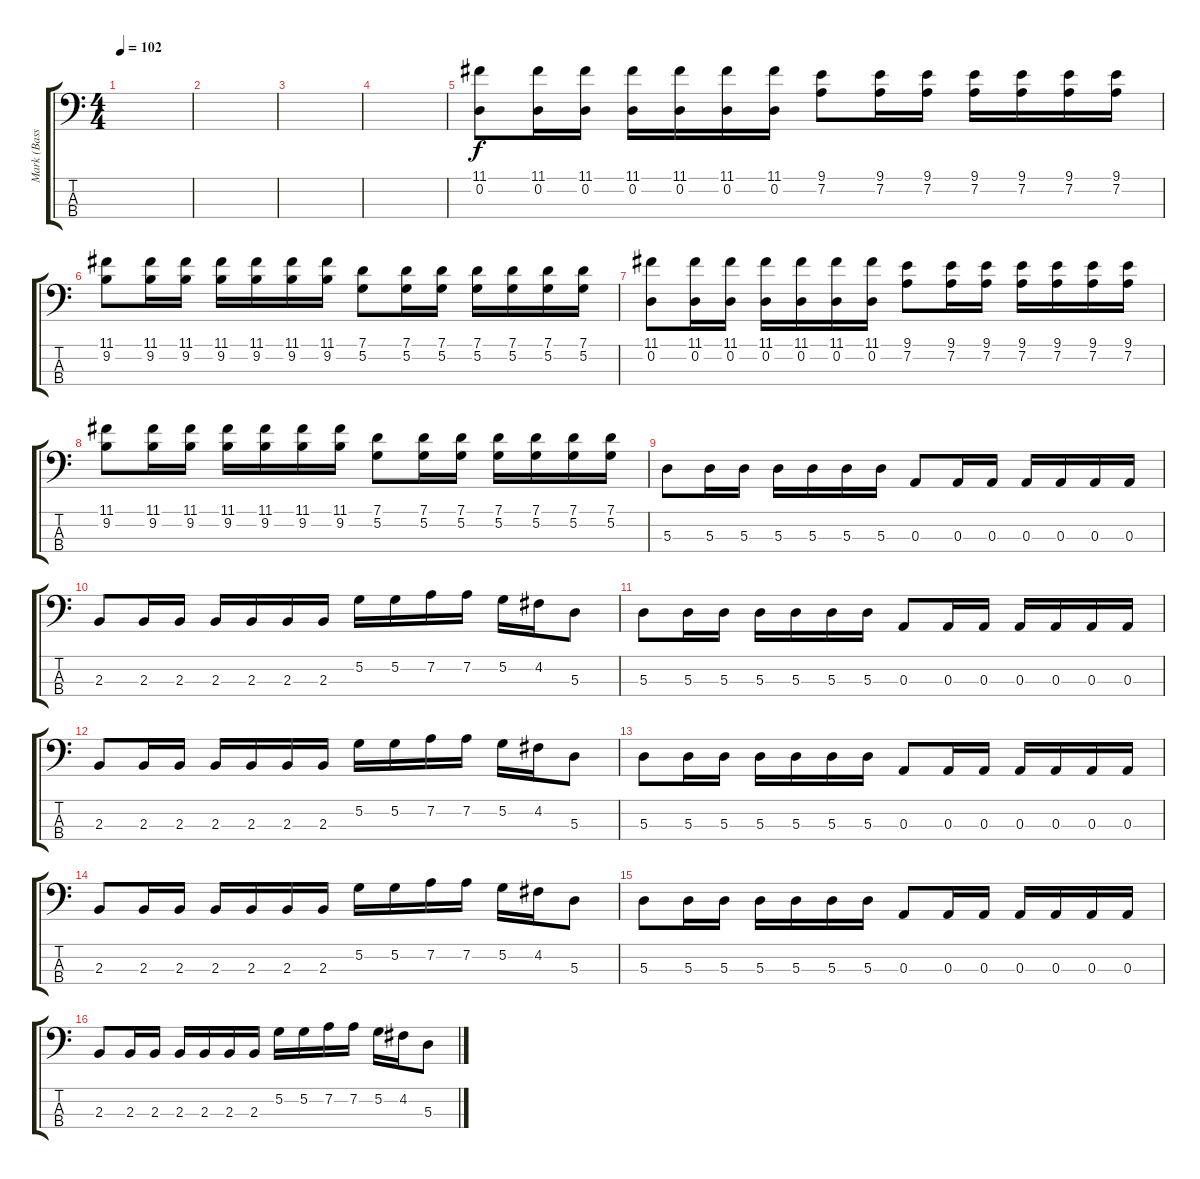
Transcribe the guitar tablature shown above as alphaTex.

\track ("Mark (Bass)" "Mark (Bass") {instrument electricbasspick}
\staff {score tabs}
\tuning (G2 D2 A1 E1) {hide}
\ts (4 4)
\tempo 102
\clef f4
\ks c
|
|
|
|
(11.1 0.2).8 (11.1 0.2).16 (11.1 0.2).16 (11.1 0.2).16 (11.1 0.2).16 (11.1 0.2).16 (11.1 0.2).16 (9.1 7.2).8 (9.1 7.2).16 (9.1 7.2).16 (9.1 7.2).16 (9.1 7.2).16 (9.1 7.2).16 (9.1 7.2).16 |
(11.1 9.2).8 (11.1 9.2).16 (11.1 9.2).16 (11.1 9.2).16 (11.1 9.2).16 (11.1 9.2).16 (11.1 9.2).16 (7.1 5.2).8 (7.1 5.2).16 (7.1 5.2).16 (7.1 5.2).16 (7.1 5.2).16 (7.1 5.2).16 (7.1 5.2).16 |
(11.1 0.2).8 (11.1 0.2).16 (11.1 0.2).16 (11.1 0.2).16 (11.1 0.2).16 (11.1 0.2).16 (11.1 0.2).16 (9.1 7.2).8 (9.1 7.2).16 (9.1 7.2).16 (9.1 7.2).16 (9.1 7.2).16 (9.1 7.2).16 (9.1 7.2).16 |
(11.1 9.2).8 (11.1 9.2).16 (11.1 9.2).16 (11.1 9.2).16 (11.1 9.2).16 (11.1 9.2).16 (11.1 9.2).16 (7.1 5.2).8 (7.1 5.2).16 (7.1 5.2).16 (7.1 5.2).16 (7.1 5.2).16 (7.1 5.2).16 (7.1 5.2).16 |
5.3.8 5.3.16 5.3.16 5.3.16 5.3.16 5.3.16 5.3.16 0.3.8 0.3.16 0.3.16 0.3.16 0.3.16 0.3.16 0.3.16 |
2.3.8 2.3.16 2.3.16 2.3.16 2.3.16 2.3.16 2.3.16 5.2.16 5.2.16 7.2.16 7.2.16 5.2.16 4.2.16 5.3.8 |
5.3.8 5.3.16 5.3.16 5.3.16 5.3.16 5.3.16 5.3.16 0.3.8 0.3.16 0.3.16 0.3.16 0.3.16 0.3.16 0.3.16 |
2.3.8 2.3.16 2.3.16 2.3.16 2.3.16 2.3.16 2.3.16 5.2.16 5.2.16 7.2.16 7.2.16 5.2.16 4.2.16 5.3.8 |
5.3.8 5.3.16 5.3.16 5.3.16 5.3.16 5.3.16 5.3.16 0.3.8 0.3.16 0.3.16 0.3.16 0.3.16 0.3.16 0.3.16 |
2.3.8 2.3.16 2.3.16 2.3.16 2.3.16 2.3.16 2.3.16 5.2.16 5.2.16 7.2.16 7.2.16 5.2.16 4.2.16 5.3.8 |
5.3.8 5.3.16 5.3.16 5.3.16 5.3.16 5.3.16 5.3.16 0.3.8 0.3.16 0.3.16 0.3.16 0.3.16 0.3.16 0.3.16 |
2.3.8 2.3.16 2.3.16 2.3.16 2.3.16 2.3.16 2.3.16 5.2.16 5.2.16 7.2.16 7.2.16 5.2.16 4.2.16 5.3.8
